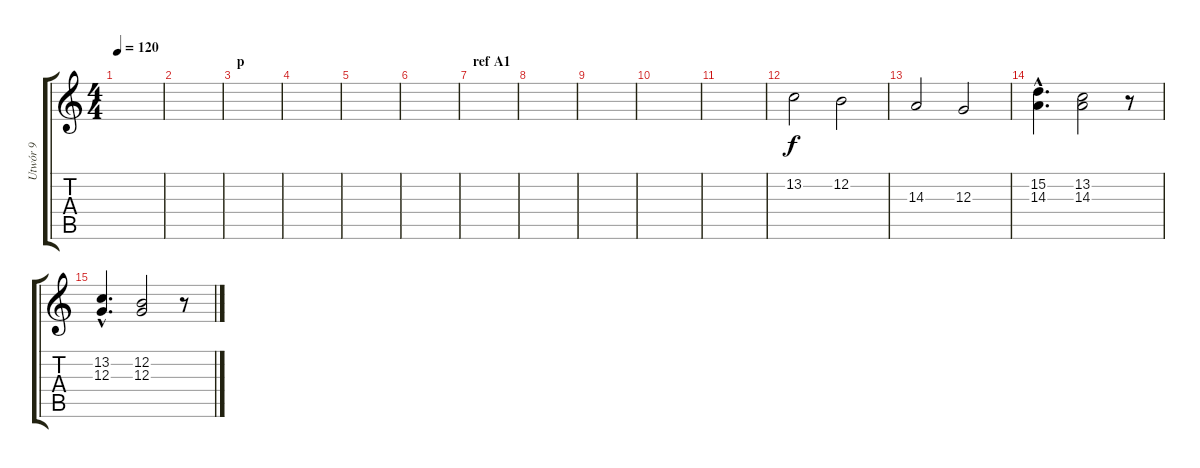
\track ("Utwór 9" "Utwór 9") {instrument pad3polysynth}
\staff {score tabs}
\tuning (E4 B3 G3 D3 A2 E2) {hide}
\ts (4 4)
\tempo 120
\clef g2
\ks c
|
|
\section ("" "p")
|
|
|
|
\section ("" "ref A1")
|
|
|
|
|
13.2.2 12.2.2 |
14.3.2 12.3.2 |
(15.2{hac} 14.3{hac}).4{d dy f} (13.2 14.3).2 r.8 |
(13.2{hac} 12.3{hac}).4{d} (12.2 12.3).2 r.8
